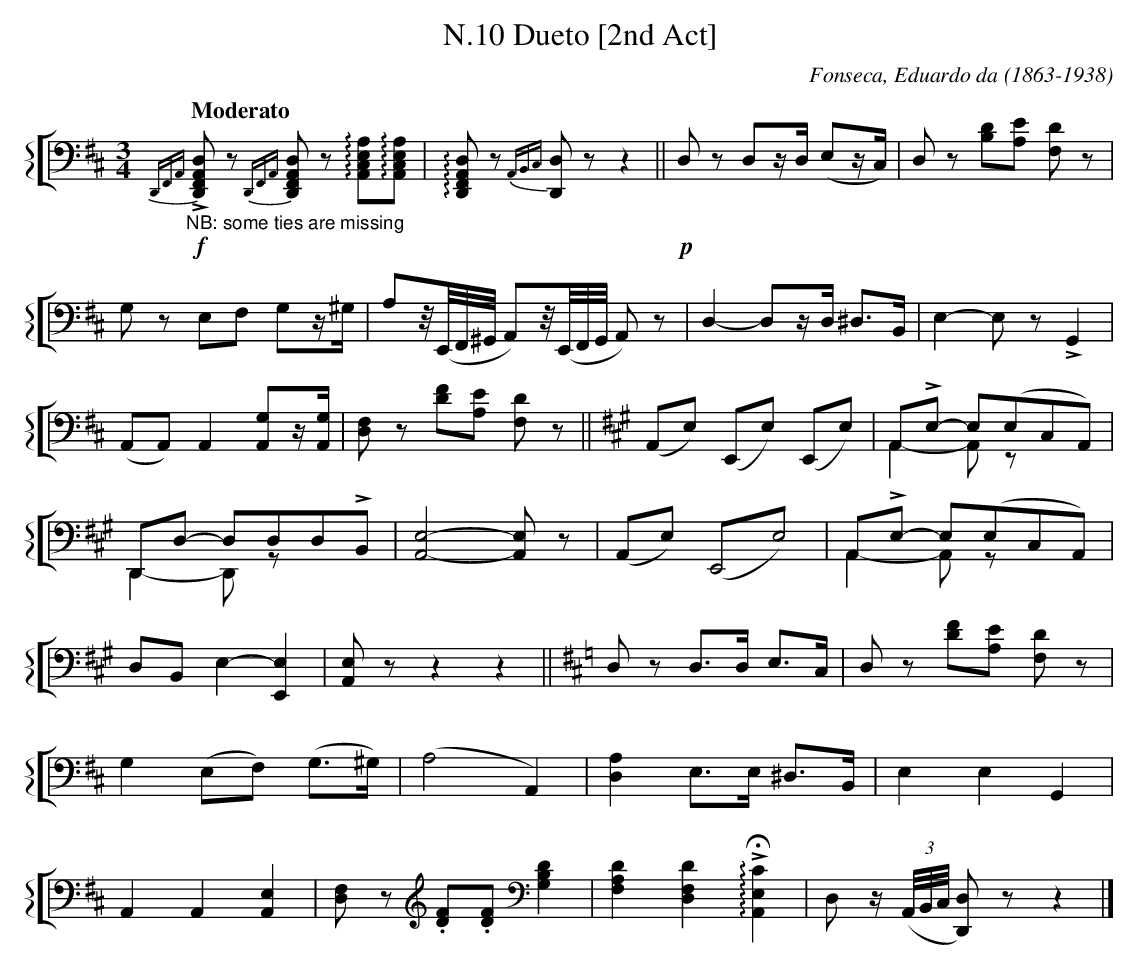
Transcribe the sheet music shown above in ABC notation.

X:1
T:N.10 Dueto [2nd Act]
C:Fonseca, Eduardo da (1863-1938)
M:3/4
L:1/4
K:D
V: 8 clef=bass name="" sname=""
%%staves [{ 8 }]
[Q:"Moderato"] \
   !f! "_NB: some ties are missing"{D,,F,,A,,}!>![D,,F,,A,,D,]/z/ \
   {D,,F,,A,,}[D,,F,,A,,D,]/z/ !arpeggio![A,,C,E,A,]/!arpeggio![A,,C,E,A,]/ | \
   !arpeggio![D,,F,,A,,D,]/z/ {A,,B,,C,}[D,,D,]/z/z || \
   !p!D,/z/ D,/z//D,// (E,/z//C,//) | D,/z/ [B,D]/[A,E]/ [F,D]/z/ | \
   G,/z/ E,/F,/ G,/z//^G,// | A,/z/8(E,,/8F,,/8^G,,/8 A,,/)z/8(E,,/8F,,/8G,,/8 A,,/)z/ | \
   D,-D,/z//D,// ^D,/>B,,/ | E,-E,/z/ !>!G,, | (A,,/A,,/) A,, [A,,G,]/z//[A,,G,]// | \
   [D,F,]/z/ [DF]/[A,E]/ [F,D]/z/ || [K:A] (A,,/E,/) (E,,/E,/) (E,,/E,/) | \
   A,,/!>!E,/- E,/(E,/C,/A,,/) & A,,-A,,/z/x | D,,/D,/- D,/D,/D,/!>!B,,/ & D,,-D,,/z/x | \
   [A,,E,]2-[A,,E,]/z/ | (A,,/E,/) (E,,!trem1!E,) | A,,/!>!E,/- E,/(E,/C,/A,,/) & A,,-A,,/z/x | \
   D,/B,,/ E,-[E,E,,] | [A,,E,]/z/ zz || [K:D] D,/z/ D,/>D,/ E,/>C,/ | \
   D,/z/ [DF]/[A,E]/ [F,D]/z/ | G, (E,/F,/) (G,/>^G,/) | (A,2A,,) | \
   [D,A,] E,/>E,/  ^D,/>B,,/ | E,E,G,,| A,,A,,[A,,E,] | \
   [D,F,]/z/ [K:treble] .[DF]/.[DF]/ [K:bass] [G,B,D] | \
   [F,A,D][D,F,D]!>!!fermata!!arpeggio![A,,E,C] | D,/z// ((3A,,/8B,,/8C,/8 [D,,D,]/)z/ z |] \
